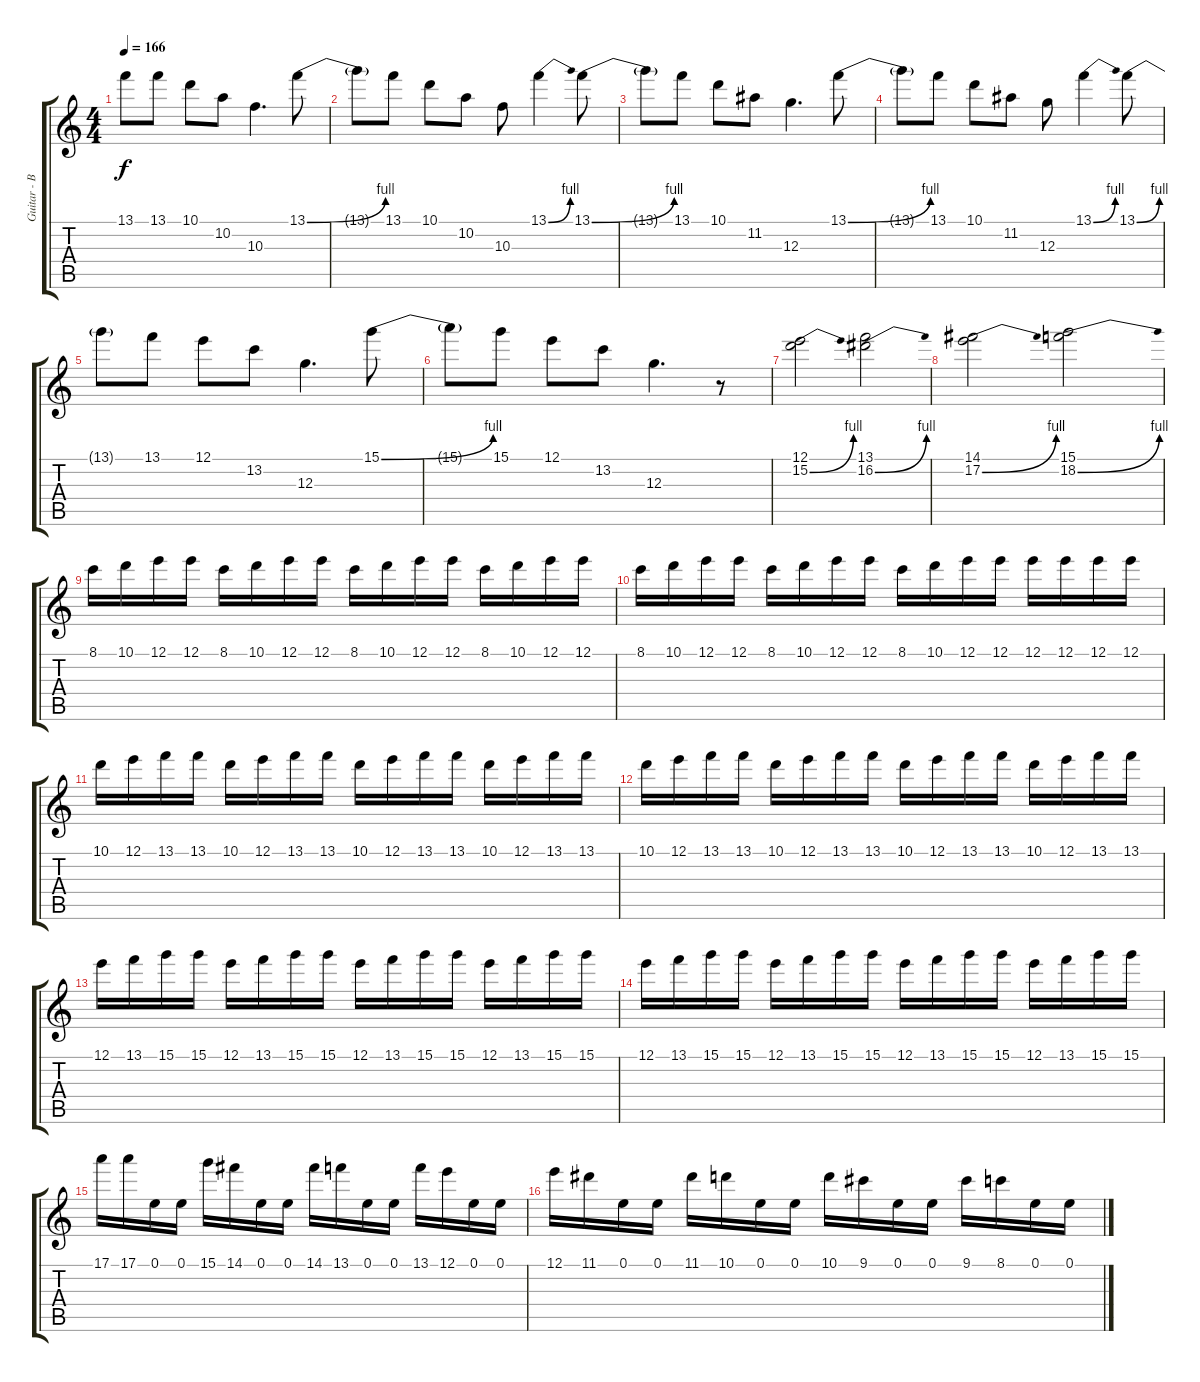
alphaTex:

\track ("Guitar - Blackmore - Коля" "Guitar - B") {instrument distortionguitar}
\staff {score tabs}
\tuning (E4 B3 G3 D3 A2 E2) {hide}
\ts (4 4)
\tempo 166
\clef g2
\ks c
13.1{t}.8{dy f} 13.1.8 10.1.8 10.2.8 10.3.4{d} 13.1{be (bend 0 0 60 4)}.8 |
13.1{t}.8 13.1.8 10.1.8 10.2.8 10.3.8 13.1{be (bend 0 0 60 4)}.4 13.1{be (bend 0 0 60 4)}.8 |
13.1{t}.8 13.1.8 10.1.8 11.2.8 12.3.4{d} 13.1{be (bend 0 0 60 4)}.8 |
13.1{t}.8 13.1.8 10.1.8 11.2.8 12.3.8 13.1{be (bend 0 0 60 4)}.4 13.1{be (bend 0 0 60 4)}.8 |
13.1{t}.8 13.1.8 12.1.8 13.2.8 12.3.4{d} 15.1{be (bend 0 0 60 4)}.8 |
15.1{t}.8 15.1.8 12.1.8 13.2.8 12.3.4{d} r.8 |
(12.1 15.2{be (bend 0 0 60 4)}).2 (13.1 16.2{be (bend 0 0 60 4)}).2 |
(14.1 17.2{be (bend 0 0 60 4)}).2 (15.1 18.2{be (bend 0 0 60 4)}).2 |
8.1.16 10.1.16 12.1.16 12.1.16 8.1.16 10.1.16 12.1.16 12.1.16 8.1.16 10.1.16 12.1.16 12.1.16 8.1.16 10.1.16 12.1.16 12.1.16 |
8.1.16 10.1.16 12.1.16 12.1.16 8.1.16 10.1.16 12.1.16 12.1.16 8.1.16 10.1.16 12.1.16 12.1.16 12.1.16 12.1.16 12.1.16 12.1.16 |
10.1.16 12.1.16 13.1.16 13.1.16 10.1.16 12.1.16 13.1.16 13.1.16 10.1.16 12.1.16 13.1.16 13.1.16 10.1.16 12.1.16 13.1.16 13.1.16 |
10.1.16 12.1.16 13.1.16 13.1.16 10.1.16 12.1.16 13.1.16 13.1.16 10.1.16 12.1.16 13.1.16 13.1.16 10.1.16 12.1.16 13.1.16 13.1.16 |
12.1.16 13.1.16 15.1.16 15.1.16 12.1.16 13.1.16 15.1.16 15.1.16 12.1.16 13.1.16 15.1.16 15.1.16 12.1.16 13.1.16 15.1.16 15.1.16 |
12.1.16 13.1.16 15.1.16 15.1.16 12.1.16 13.1.16 15.1.16 15.1.16 12.1.16 13.1.16 15.1.16 15.1.16 12.1.16 13.1.16 15.1.16 15.1.16 |
17.1.16 17.1.16 0.1.16 0.1.16 15.1.16 14.1.16 0.1.16 0.1.16 14.1.16 13.1.16 0.1.16 0.1.16 13.1.16 12.1.16 0.1.16 0.1.16 |
12.1.16 11.1.16 0.1.16 0.1.16 11.1.16 10.1.16 0.1.16 0.1.16 10.1.16 9.1.16 0.1.16 0.1.16 9.1.16 8.1.16 0.1.16 0.1.16
